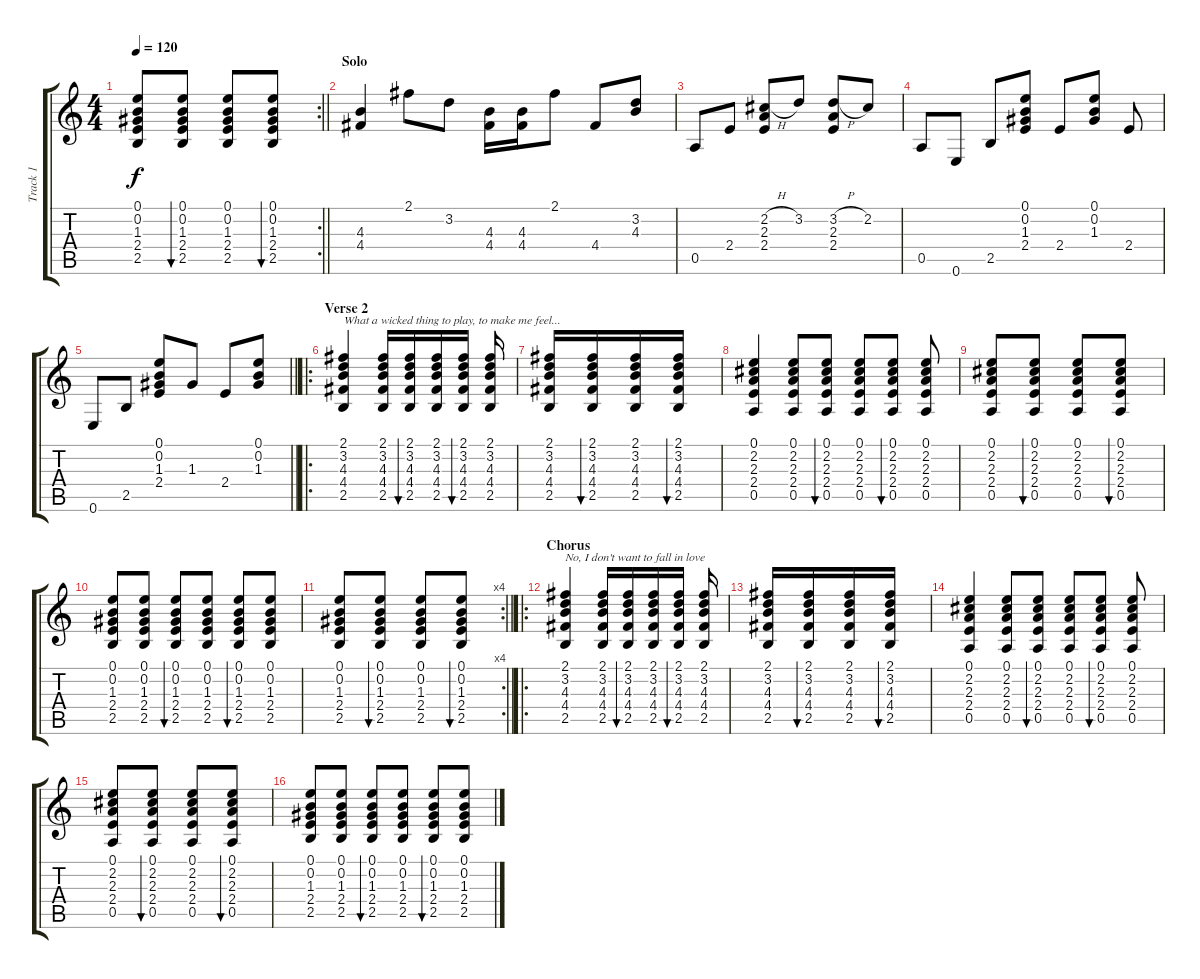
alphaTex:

\track ("Track 1" "Track 1") {instrument acousticguitarsteel}
\staff {score tabs}
\tuning (E4 B3 G3 D3 A2 E2) {hide}
\rc 2
\ts (4 4)
\tempo 120
\clef g2
\barLineRight lightlight
\ks c
(0.1 0.2 1.3 2.4 2.5).8{dy f} (0.1 0.2 1.3 2.4 2.5).8{bu 120} (0.1 0.2 1.3 2.4 2.5).8 (0.1 0.2 1.3 2.4 2.5).8{bu 120} |
\section ("" "Solo")
(4.3 4.4).4 2.1.8 3.2.8 (4.3 4.4).16 (4.3 4.4).16 2.1.8 4.4.8 (3.2 4.3).8 |
0.5.8 2.4.8 (2.2{h} 2.3 2.4).8 3.2.8 (3.2{h} 2.3 2.4).8 2.2.8 |
0.5.8 0.6.8 2.5.8 (0.1 0.2 1.3 2.4).8 2.4.8 (0.1 0.2 1.3).8 2.4.8 |
\barLineRight lightlight
0.6.8 2.5.8 (0.1 0.2 1.3 2.4).8 1.3.8 2.4.8 (0.1 0.2 1.3).8 |
\ro
\section ("" "Verse 2")
(2.1 3.2 4.3 4.4 2.5).4{txt "What a wicked thing to play, to make me feel..."} (2.1 3.2 4.3 4.4 2.5).16 (2.1 3.2 4.3 4.4 2.5).16{bu 60} (2.1 3.2 4.3 4.4 2.5).16 (2.1 3.2 4.3 4.4 2.5).16{bu 60} (2.1 3.2 4.3 4.4 2.5).16 |
(2.1 3.2 4.3 4.4 2.5).16 (2.1 3.2 4.3 4.4 2.5).16{bu 60} (2.1 3.2 4.3 4.4 2.5).16 (2.1 3.2 4.3 4.4 2.5).16{bu 60} |
(0.1 2.2 2.3 2.4 0.5).4 (0.1 2.2 2.3 2.4 0.5).8 (0.1 2.2 2.3 2.4 0.5).8{bu 120} (0.1 2.2 2.3 2.4 0.5).8 (0.1 2.2 2.3 2.4 0.5).8{bu 120} (0.1 2.2 2.3 2.4 0.5).8 |
(0.1 2.2 2.3 2.4 0.5).8 (0.1 2.2 2.3 2.4 0.5).8{bu 120} (0.1 2.2 2.3 2.4 0.5).8 (0.1 2.2 2.3 2.4 0.5).8{bu 120} |
(0.1 0.2 1.3 2.4 2.5).8 (0.1 0.2 1.3 2.4 2.5).8 (0.1 0.2 1.3 2.4 2.5).8{bu 120} (0.1 0.2 1.3 2.4 2.5).8 (0.1 0.2 1.3 2.4 2.5).8{bu 120} (0.1 0.2 1.3 2.4 2.5).8 |
\rc 4
\barLineRight lightlight
(0.1 0.2 1.3 2.4 2.5).8 (0.1 0.2 1.3 2.4 2.5).8{bu 120} (0.1 0.2 1.3 2.4 2.5).8 (0.1 0.2 1.3 2.4 2.5).8{bu 120} |
\ro
\section ("" "Chorus")
(2.1 3.2 4.3 4.4 2.5).4{txt "No, I don't want to fall in love"} (2.1 3.2 4.3 4.4 2.5).16 (2.1 3.2 4.3 4.4 2.5).16{bu 60} (2.1 3.2 4.3 4.4 2.5).16 (2.1 3.2 4.3 4.4 2.5).16{bu 60} (2.1 3.2 4.3 4.4 2.5).16 |
(2.1 3.2 4.3 4.4 2.5).16 (2.1 3.2 4.3 4.4 2.5).16{bu 60} (2.1 3.2 4.3 4.4 2.5).16 (2.1 3.2 4.3 4.4 2.5).16{bu 60} |
(0.1 2.2 2.3 2.4 0.5).4 (0.1 2.2 2.3 2.4 0.5).8 (0.1 2.2 2.3 2.4 0.5).8{bu 120} (0.1 2.2 2.3 2.4 0.5).8 (0.1 2.2 2.3 2.4 0.5).8{bu 120} (0.1 2.2 2.3 2.4 0.5).8 |
(0.1 2.2 2.3 2.4 0.5).8 (0.1 2.2 2.3 2.4 0.5).8{bu 120} (0.1 2.2 2.3 2.4 0.5).8 (0.1 2.2 2.3 2.4 0.5).8{bu 120} |
(0.1 0.2 1.3 2.4 2.5).8 (0.1 0.2 1.3 2.4 2.5).8 (0.1 0.2 1.3 2.4 2.5).8{bu 120} (0.1 0.2 1.3 2.4 2.5).8 (0.1 0.2 1.3 2.4 2.5).8{bu 120} (0.1 0.2 1.3 2.4 2.5).8
